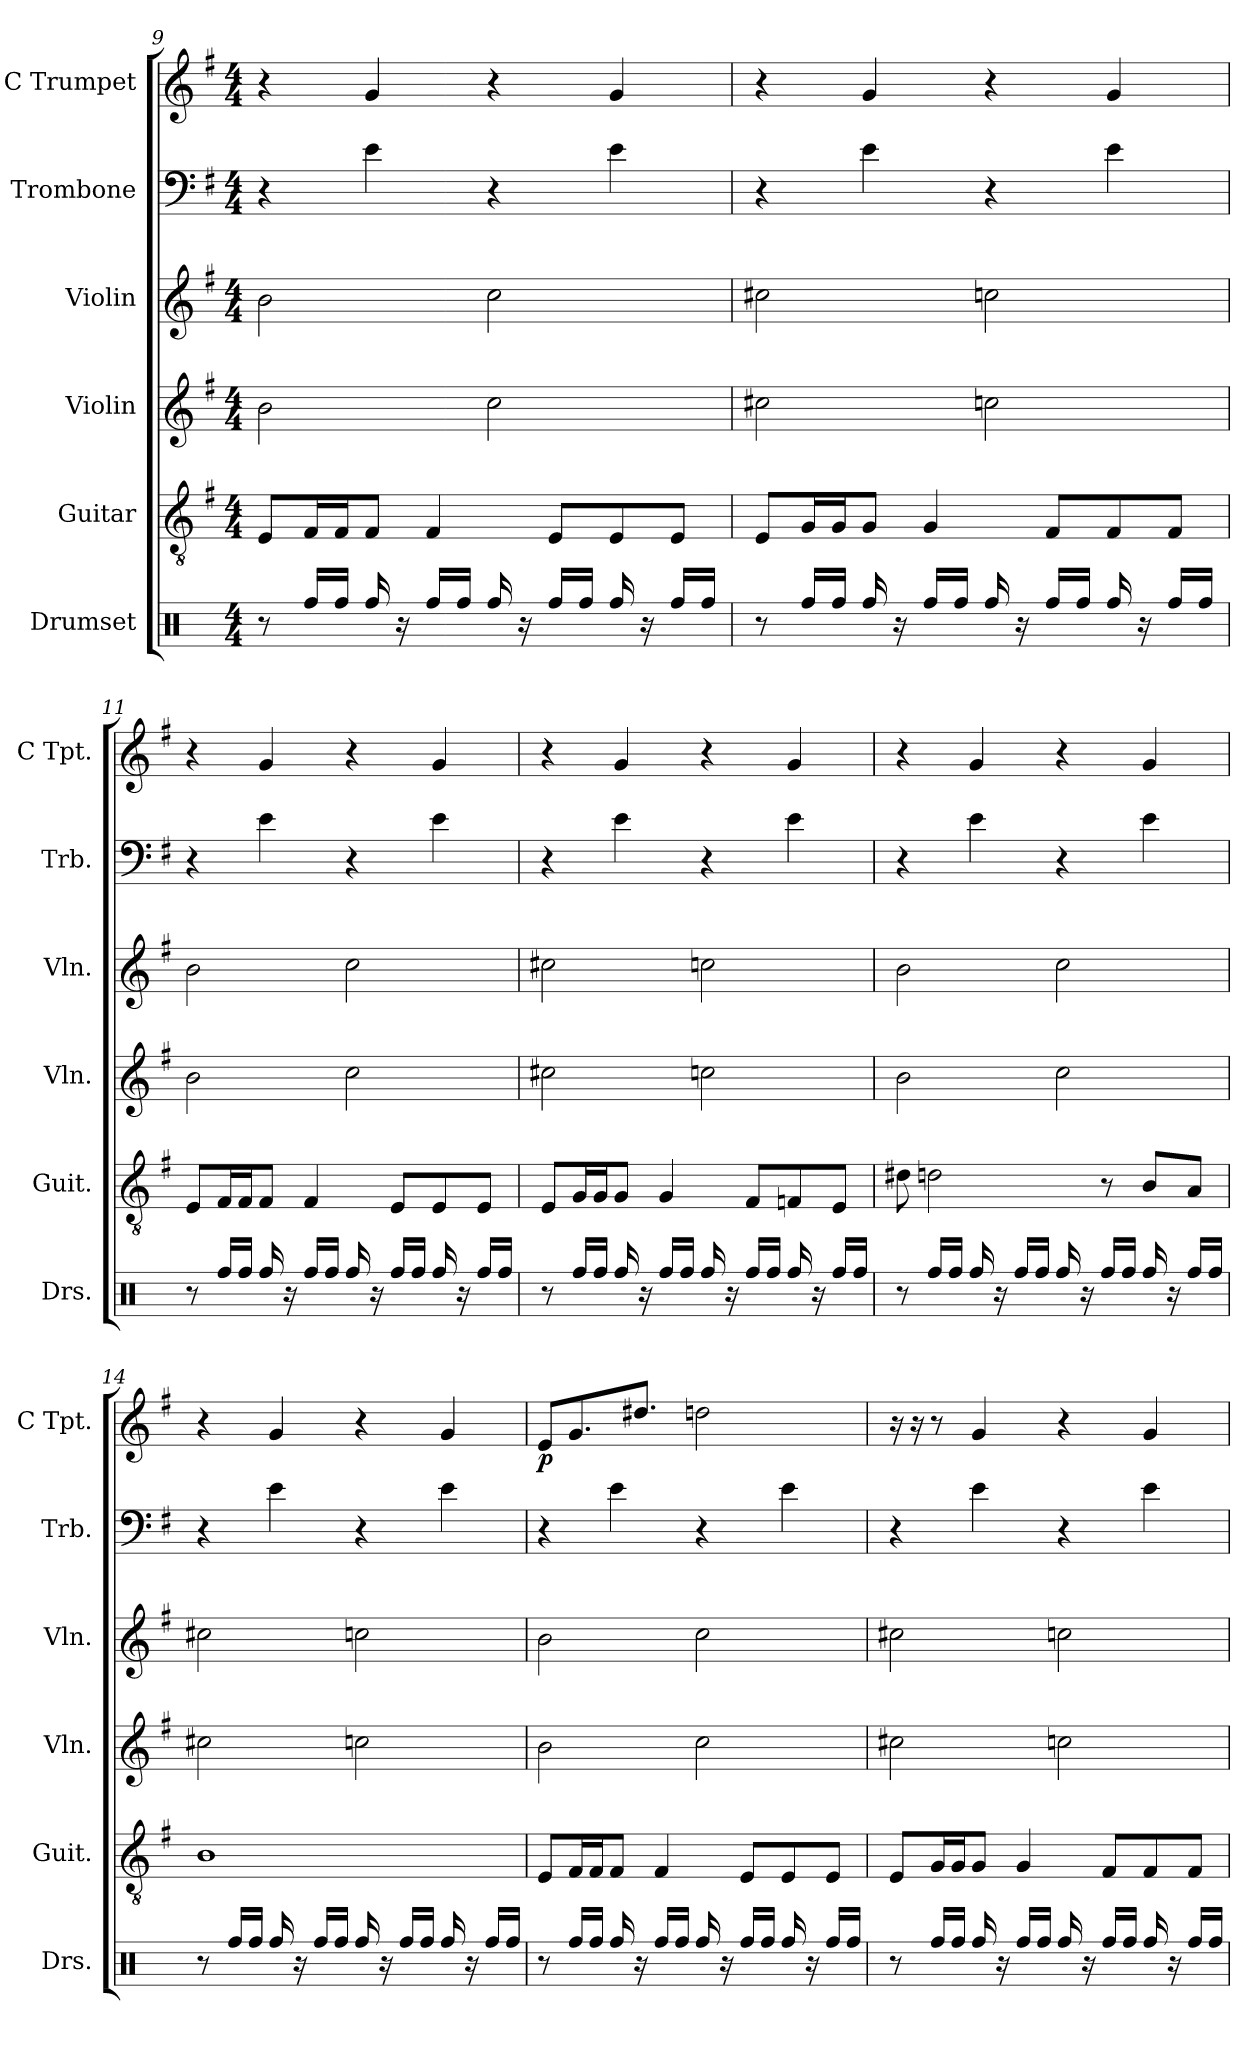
**kern	**kern	**kern	**kern	**kern	**kern	**dynam
*part6	*part5	*part4	*part3	*part2	*part1	*part1
*staff6	*staff5	*staff4	*staff3	*staff2	*staff1	*staff1
*I"Drumset	*I"Guitar	*I"Violin	*I"Violin	*I"Trombone	*I"C Trumpet	*
*I'Drs.	*I'Guit.	*I'Vln.	*I'Vln.	*I'Trb.	*I'C Tpt.	*
*clefX	*clefGv2	*clefG2	*clefG2	*clefF4	*clefG2	*
*k[]	*k[f#]	*k[f#]	*k[f#]	*k[f#]	*k[f#]	*
*C:	*G:	*G:	*G:	*G:	*G:	*
*M4/4	*M4/4	*M4/4	*M4/4	*M4/4	*M4/4	*
=9	=9	=9	=9	=9	=9	=9
8r	8E/L	2b\	2b\	4r	4r	.
16Rff/LL	16F#/L	.	.	.	.	.
16Rff/JJ	16F#/J	.	.	.	.	.
16Rff/	8F#/J	.	.	4e\	4g/	.
16r	.	.	.	.	.	.
16Rff/LL	4F#/	.	.	.	.	.
16Rff/JJ	.	.	.	.	.	.
16Rff/	.	2cc\	2cc\	4r	4r	.
16r	.	.	.	.	.	.
16Rff/LL	8E/L	.	.	.	.	.
16Rff/JJ	.	.	.	.	.	.
16Rff/	8E/	.	.	4e\	4g/	.
16r	.	.	.	.	.	.
16Rff/LL	8E/J	.	.	.	.	.
16Rff/JJ	.	.	.	.	.	.
!!LO:LB:g=z
=10	=10	=10	=10	=10	=10	=10
8r	8E/L	2cc#X\	2cc#X\	4r	4r	.
16Rff/LL	16G/L	.	.	.	.	.
16Rff/JJ	16G/J	.	.	.	.	.
16Rff/	8G/J	.	.	4e\	4g/	.
16r	.	.	.	.	.	.
16Rff/LL	4G/	.	.	.	.	.
16Rff/JJ	.	.	.	.	.	.
16Rff/	.	2ccn\	2ccn\	4r	4r	.
16r	.	.	.	.	.	.
16Rff/LL	8F#/L	.	.	.	.	.
16Rff/JJ	.	.	.	.	.	.
16Rff/	8F#/	.	.	4e\	4g/	.
16r	.	.	.	.	.	.
16Rff/LL	8F#/J	.	.	.	.	.
16Rff/JJ	.	.	.	.	.	.
=11	=11	=11	=11	=11	=11	=11
8r	8E/L	2b\	2b\	4r	4r	.
16Rff/LL	16F#/L	.	.	.	.	.
16Rff/JJ	16F#/J	.	.	.	.	.
16Rff/	8F#/J	.	.	4e\	4g/	.
16r	.	.	.	.	.	.
16Rff/LL	4F#/	.	.	.	.	.
16Rff/JJ	.	.	.	.	.	.
16Rff/	.	2cc\	2cc\	4r	4r	.
16r	.	.	.	.	.	.
16Rff/LL	8E/L	.	.	.	.	.
16Rff/JJ	.	.	.	.	.	.
16Rff/	8E/	.	.	4e\	4g/	.
16r	.	.	.	.	.	.
16Rff/LL	8E/J	.	.	.	.	.
16Rff/JJ	.	.	.	.	.	.
!!LO:PB:g=z
=12	=12	=12	=12	=12	=12	=12
8r	8E/L	2cc#X\	2cc#X\	4r	4r	.
16Rff/LL	16G/L	.	.	.	.	.
16Rff/JJ	16G/J	.	.	.	.	.
16Rff/	8G/J	.	.	4e\	4g/	.
16r	.	.	.	.	.	.
16Rff/LL	4G/	.	.	.	.	.
16Rff/JJ	.	.	.	.	.	.
16Rff/	.	2ccn\	2ccn\	4r	4r	.
16r	.	.	.	.	.	.
16Rff/LL	8F#/L	.	.	.	.	.
16Rff/JJ	.	.	.	.	.	.
16Rff/	8Fn/	.	.	4e\	4g/	.
16r	.	.	.	.	.	.
16Rff/LL	8E/J	.	.	.	.	.
16Rff/JJ	.	.	.	.	.	.
=13	=13	=13	=13	=13	=13	=13
8r	8d#X\	2b\	2b\	4r	4r	.
16Rff/LL	2dn\	.	.	.	.	.
16Rff/JJ	.	.	.	.	.	.
16Rff/	.	.	.	4e\	4g/	.
16r	.	.	.	.	.	.
16Rff/LL	.	.	.	.	.	.
16Rff/JJ	.	.	.	.	.	.
16Rff/	.	2cc\	2cc\	4r	4r	.
16r	.	.	.	.	.	.
16Rff/LL	8r	.	.	.	.	.
16Rff/JJ	.	.	.	.	.	.
16Rff/	8B/L	.	.	4e\	4g/	.
16r	.	.	.	.	.	.
16Rff/LL	8A/J	.	.	.	.	.
16Rff/JJ	.	.	.	.	.	.
!!LO:LB:g=z
=14	=14	=14	=14	=14	=14	=14
8r	1B	2cc#X\	2cc#X\	4r	4r	.
16Rff/LL	.	.	.	.	.	.
16Rff/JJ	.	.	.	.	.	.
16Rff/	.	.	.	4e\	4g/	.
16r	.	.	.	.	.	.
16Rff/LL	.	.	.	.	.	.
16Rff/JJ	.	.	.	.	.	.
16Rff/	.	2ccn\	2ccn\	4r	4r	.
16r	.	.	.	.	.	.
16Rff/LL	.	.	.	.	.	.
16Rff/JJ	.	.	.	.	.	.
16Rff/	.	.	.	4e\	4g/	.
16r	.	.	.	.	.	.
16Rff/LL	.	.	.	.	.	.
16Rff/JJ	.	.	.	.	.	.
=15	=15	=15	=15	=15	=15	=15
!	!	!	!	!	!	!LO:DY:b
8r	8E/L	2b\	2b\	4r	8e/L	p
16Rff/LL	16F#/L	.	.	.	8.g/	.
16Rff/JJ	16F#/J	.	.	.	.	.
16Rff/	8F#/J	.	.	4e\	.	.
16r	.	.	.	.	8.dd#X/J	.
16Rff/LL	4F#/	.	.	.	.	.
16Rff/JJ	.	.	.	.	.	.
16Rff/	.	2cc\	2cc\	4r	2ddn\	.
16r	.	.	.	.	.	.
16Rff/LL	8E/L	.	.	.	.	.
16Rff/JJ	.	.	.	.	.	.
16Rff/	8E/	.	.	4e\	.	.
16r	.	.	.	.	.	.
16Rff/LL	8E/J	.	.	.	.	.
16Rff/JJ	.	.	.	.	.	.
!!LO:PB:g=z
=16	=16	=16	=16	=16	=16	=16
8r	8E/L	2cc#X\	2cc#X\	4r	16r	.
.	.	.	.	.	16r	.
16Rff/LL	16G/L	.	.	.	8r	.
16Rff/JJ	16G/J	.	.	.	.	.
16Rff/	8G/J	.	.	4e\	4g/	.
16r	.	.	.	.	.	.
16Rff/LL	4G/	.	.	.	.	.
16Rff/JJ	.	.	.	.	.	.
16Rff/	.	2ccn\	2ccn\	4r	4r	.
16r	.	.	.	.	.	.
16Rff/LL	8F#/L	.	.	.	.	.
16Rff/JJ	.	.	.	.	.	.
16Rff/	8F#/	.	.	4e\	4g/	.
16r	.	.	.	.	.	.
16Rff/LL	8F#/J	.	.	.	.	.
16Rff/JJ	.	.	.	.	.	.
=	=	=	=	=	=	=
*-	*-	*-	*-	*-	*-	*-
